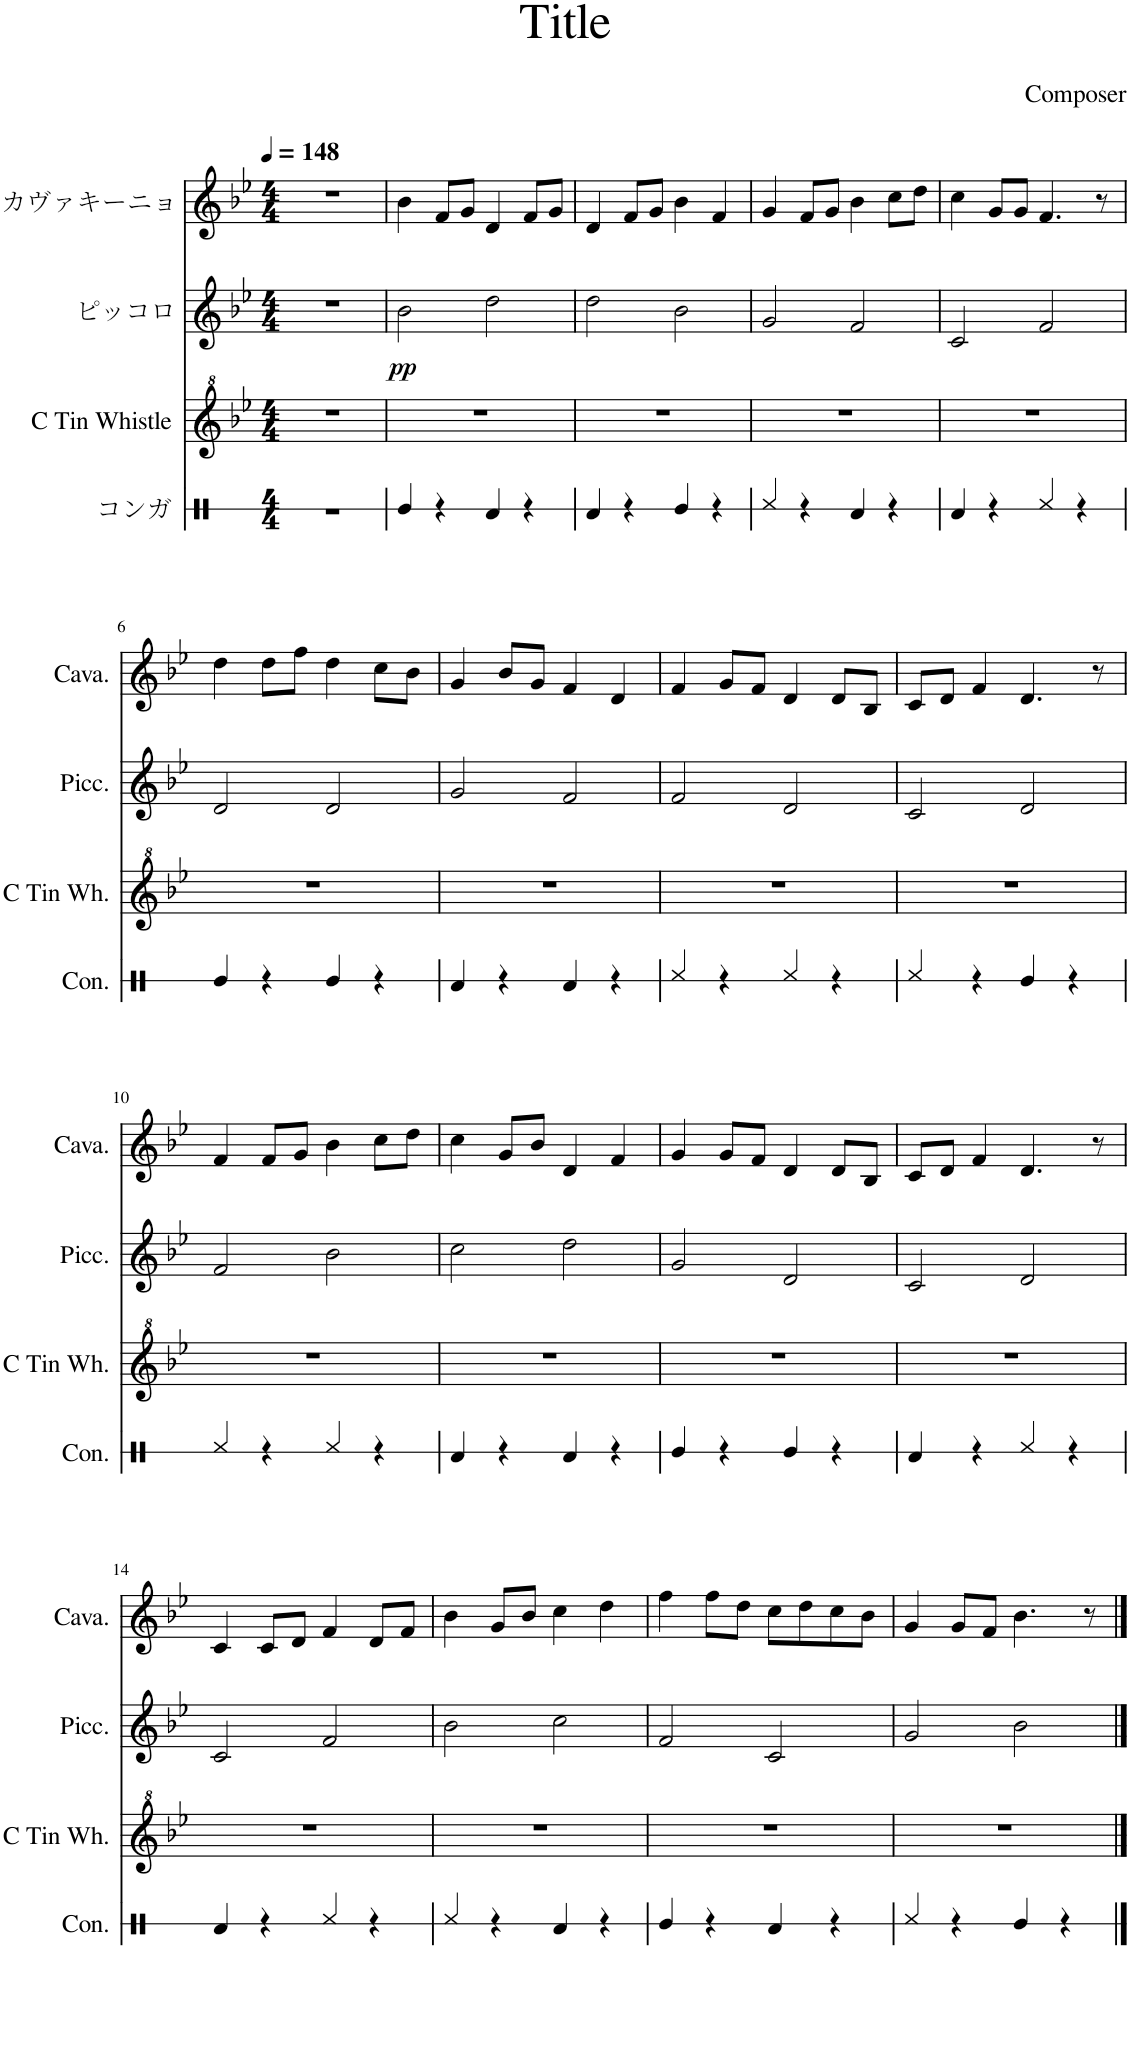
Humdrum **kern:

**kern	**kern	**kern	**dynam	**kern
*part4	*part3	*part2	*part2	*part1
*staff4	*staff3	*staff2	*staff2	*staff1
*I"コンガ	*I"C Tin Whistle	*I"ピッコロ	*	*I"カヴァキーニョ
*	*I'C Tin Wh.	*	*	*
*stria1	*	*	*	*
*clefX	*clefG^2	*clefG2	*	*clefG2
*	*	*Trd-7c-12	*	*
*k[]	*k[b-e-]	*k[b-e-]	*	*k[b-e-]
*M4/4	*M4/4	*M4/4	*	*M4/4
*MM148	*MM148	*MM148	*	*MM148
=1	=1	=1	=1	=1
1r	1r	1r	.	1r
=2	=2	=2	=2	=2
!	!	!	!LO:DY:b	!
4Re/	1r	2b-\	pp	4b-\
4r	.	.	.	8f/L
.	.	.	.	8g/J
4Rd/	.	2dd\	.	4d/
4r	.	.	.	8f/L
.	.	.	.	8g/J
=3	=3	=3	=3	=3
4Rd/	1r	2dd\	.	4d/
4r	.	.	.	8f/L
.	.	.	.	8g/J
4Re/	.	2b-\	.	4b-\
4r	.	.	.	4f/
=4	=4	=4	=4	=4
4Rf/	1r	2g/	.	4g/
4r	.	.	.	8f/L
.	.	.	.	8g/J
4Rd/	.	2f/	.	4b-\
4r	.	.	.	8cc\L
.	.	.	.	8dd\J
=5	=5	=5	=5	=5
4Rd/	1r	2c/	.	4cc\
4r	.	.	.	8g/L
.	.	.	.	8g/J
4Rf/	.	2f/	.	4.f/
4r	.	.	.	.
.	.	.	.	8r
!!LO:LB:g=z
=6	=6	=6	=6	=6
4Re/	1r	2d/	.	4dd\
4r	.	.	.	8dd\L
.	.	.	.	8ff\J
4Re/	.	2d/	.	4dd\
4r	.	.	.	8cc\L
.	.	.	.	8b-\J
=7	=7	=7	=7	=7
4Rd/	1r	2g/	.	4g/
4r	.	.	.	8b-/L
.	.	.	.	8g/J
4Rd/	.	2f/	.	4f/
4r	.	.	.	4d/
=8	=8	=8	=8	=8
4Rf/	1r	2f/	.	4f/
4r	.	.	.	8g/L
.	.	.	.	8f/J
4Rf/	.	2d/	.	4d/
4r	.	.	.	8d/L
.	.	.	.	8B-/J
=9	=9	=9	=9	=9
4Rf/	1r	2c/	.	8c/L
.	.	.	.	8d/J
4r	.	.	.	4f/
4Re/	.	2d/	.	4.d/
4r	.	.	.	.
.	.	.	.	8r
!!LO:LB:g=z
=10	=10	=10	=10	=10
4Rf/	1r	2f/	.	4f/
4r	.	.	.	8f/L
.	.	.	.	8g/J
4Rf/	.	2b-\	.	4b-\
4r	.	.	.	8cc\L
.	.	.	.	8dd\J
=11	=11	=11	=11	=11
4Rd/	1r	2cc\	.	4cc\
4r	.	.	.	8g/L
.	.	.	.	8b-/J
4Rd/	.	2dd\	.	4d/
4r	.	.	.	4f/
=12	=12	=12	=12	=12
4Re/	1r	2g/	.	4g/
4r	.	.	.	8g/L
.	.	.	.	8f/J
4Re/	.	2d/	.	4d/
4r	.	.	.	8d/L
.	.	.	.	8B-/J
=13	=13	=13	=13	=13
4Rd/	1r	2c/	.	8c/L
.	.	.	.	8d/J
4r	.	.	.	4f/
4Rf/	.	2d/	.	4.d/
4r	.	.	.	.
.	.	.	.	8r
!!LO:LB:g=z
=14	=14	=14	=14	=14
4Rd/	1r	2c/	.	4c/
4r	.	.	.	8c/L
.	.	.	.	8d/J
4Rf/	.	2f/	.	4f/
4r	.	.	.	8d/L
.	.	.	.	8f/J
=15	=15	=15	=15	=15
4Rf/	1r	2b-\	.	4b-\
4r	.	.	.	8g/L
.	.	.	.	8b-/J
4Rd/	.	2cc\	.	4cc\
4r	.	.	.	4dd\
=16	=16	=16	=16	=16
4Re/	1r	2f/	.	4ff\
4r	.	.	.	8ff\L
.	.	.	.	8dd\J
4Rd/	.	2c/	.	8cc\L
.	.	.	.	8dd\
4r	.	.	.	8cc\
.	.	.	.	8b-\J
=17	=17	=17	=17	=17
4Rf/	1r	2g/	.	4g/
4r	.	.	.	8g/L
.	.	.	.	8f/J
4Re/	.	2b-\	.	4.b-\
4r	.	.	.	.
.	.	.	.	8r
==	==	==	==	==
*-	*-	*-	*-	*-
